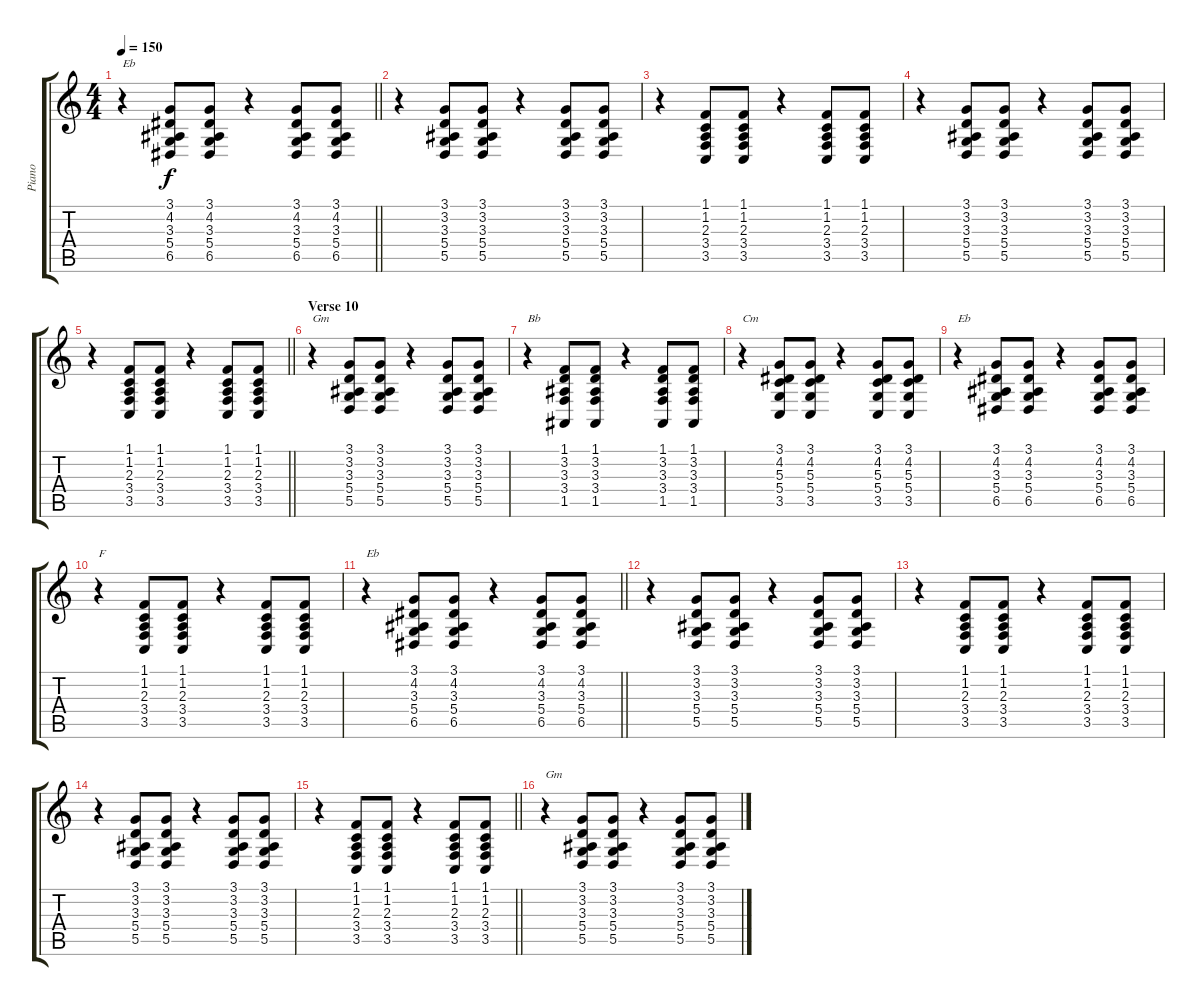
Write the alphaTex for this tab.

\track ("Piano" "Piano") {instrument acousticgrandpiano}
\staff {score tabs}
\tuning (E4 B3 G3 D3 A2 E2) {hide}
\ts (4 4)
\tempo 150
\clef g2
\barLineRight lightlight
\ks c
r.4{txt "Eb" dy f} (3.1 4.2 3.3 5.4 6.5).8 (3.1 4.2 3.3 5.4 6.5).8 r.4 (3.1 4.2 3.3 5.4 6.5).8 (3.1 4.2 3.3 5.4 6.5).8 |
\section ("" "")
r.4 (3.1 3.2 3.3 5.4 5.5).8 (3.1 3.2 3.3 5.4 5.5).8 r.4 (3.1 3.2 3.3 5.4 5.5).8 (3.1 3.2 3.3 5.4 5.5).8 |
r.4 (1.1 1.2 2.3 3.4 3.5).8 (1.1 1.2 2.3 3.4 3.5).8 r.4 (1.1 1.2 2.3 3.4 3.5).8 (1.1 1.2 2.3 3.4 3.5).8 |
r.4 (3.1 3.2 3.3 5.4 5.5).8 (3.1 3.2 3.3 5.4 5.5).8 r.4 (3.1 3.2 3.3 5.4 5.5).8 (3.1 3.2 3.3 5.4 5.5).8 |
\barLineRight lightlight
r.4 (1.1 1.2 2.3 3.4 3.5).8 (1.1 1.2 2.3 3.4 3.5).8 r.4 (1.1 1.2 2.3 3.4 3.5).8 (1.1 1.2 2.3 3.4 3.5).8 |
\section ("" "Verse 10")
r.4{txt "Gm"} (3.1 3.2 3.3 5.4 5.5).8 (3.1 3.2 3.3 5.4 5.5).8 r.4 (3.1 3.2 3.3 5.4 5.5).8 (3.1 3.2 3.3 5.4 5.5).8 |
r.4{txt "Bb"} (1.1 3.2 3.3 3.4 1.5).8 (1.1 3.2 3.3 3.4 1.5).8 r.4 (1.1 3.2 3.3 3.4 1.5).8 (1.1 3.2 3.3 3.4 1.5).8 |
r.4{txt "Cm"} (3.1 4.2 5.3 5.4 3.5).8 (3.1 4.2 5.3 5.4 3.5).8 r.4 (3.1 4.2 5.3 5.4 3.5).8 (3.1 4.2 5.3 5.4 3.5).8 |
r.4{txt "Eb"} (3.1 4.2 3.3 5.4 6.5).8 (3.1 4.2 3.3 5.4 6.5).8 r.4 (3.1 4.2 3.3 5.4 6.5).8 (3.1 4.2 3.3 5.4 6.5).8 |
r.4{txt "F"} (1.1 1.2 2.3 3.4 3.5).8 (1.1 1.2 2.3 3.4 3.5).8 r.4 (1.1 1.2 2.3 3.4 3.5).8 (1.1 1.2 2.3 3.4 3.5).8 |
\barLineRight lightlight
r.4{txt "Eb"} (3.1 4.2 3.3 5.4 6.5).8 (3.1 4.2 3.3 5.4 6.5).8 r.4 (3.1 4.2 3.3 5.4 6.5).8 (3.1 4.2 3.3 5.4 6.5).8 |
\section ("" "")
r.4 (3.1 3.2 3.3 5.4 5.5).8 (3.1 3.2 3.3 5.4 5.5).8 r.4 (3.1 3.2 3.3 5.4 5.5).8 (3.1 3.2 3.3 5.4 5.5).8 |
r.4 (1.1 1.2 2.3 3.4 3.5).8 (1.1 1.2 2.3 3.4 3.5).8 r.4 (1.1 1.2 2.3 3.4 3.5).8 (1.1 1.2 2.3 3.4 3.5).8 |
r.4 (3.1 3.2 3.3 5.4 5.5).8 (3.1 3.2 3.3 5.4 5.5).8 r.4 (3.1 3.2 3.3 5.4 5.5).8 (3.1 3.2 3.3 5.4 5.5).8 |
\barLineRight lightlight
r.4 (1.1 1.2 2.3 3.4 3.5).8 (1.1 1.2 2.3 3.4 3.5).8 r.4 (1.1 1.2 2.3 3.4 3.5).8 (1.1 1.2 2.3 3.4 3.5).8 |
\section ("" "")
r.4{txt "Gm"} (3.1 3.2 3.3 5.4 5.5).8 (3.1 3.2 3.3 5.4 5.5).8 r.4 (3.1 3.2 3.3 5.4 5.5).8 (3.1 3.2 3.3 5.4 5.5).8
